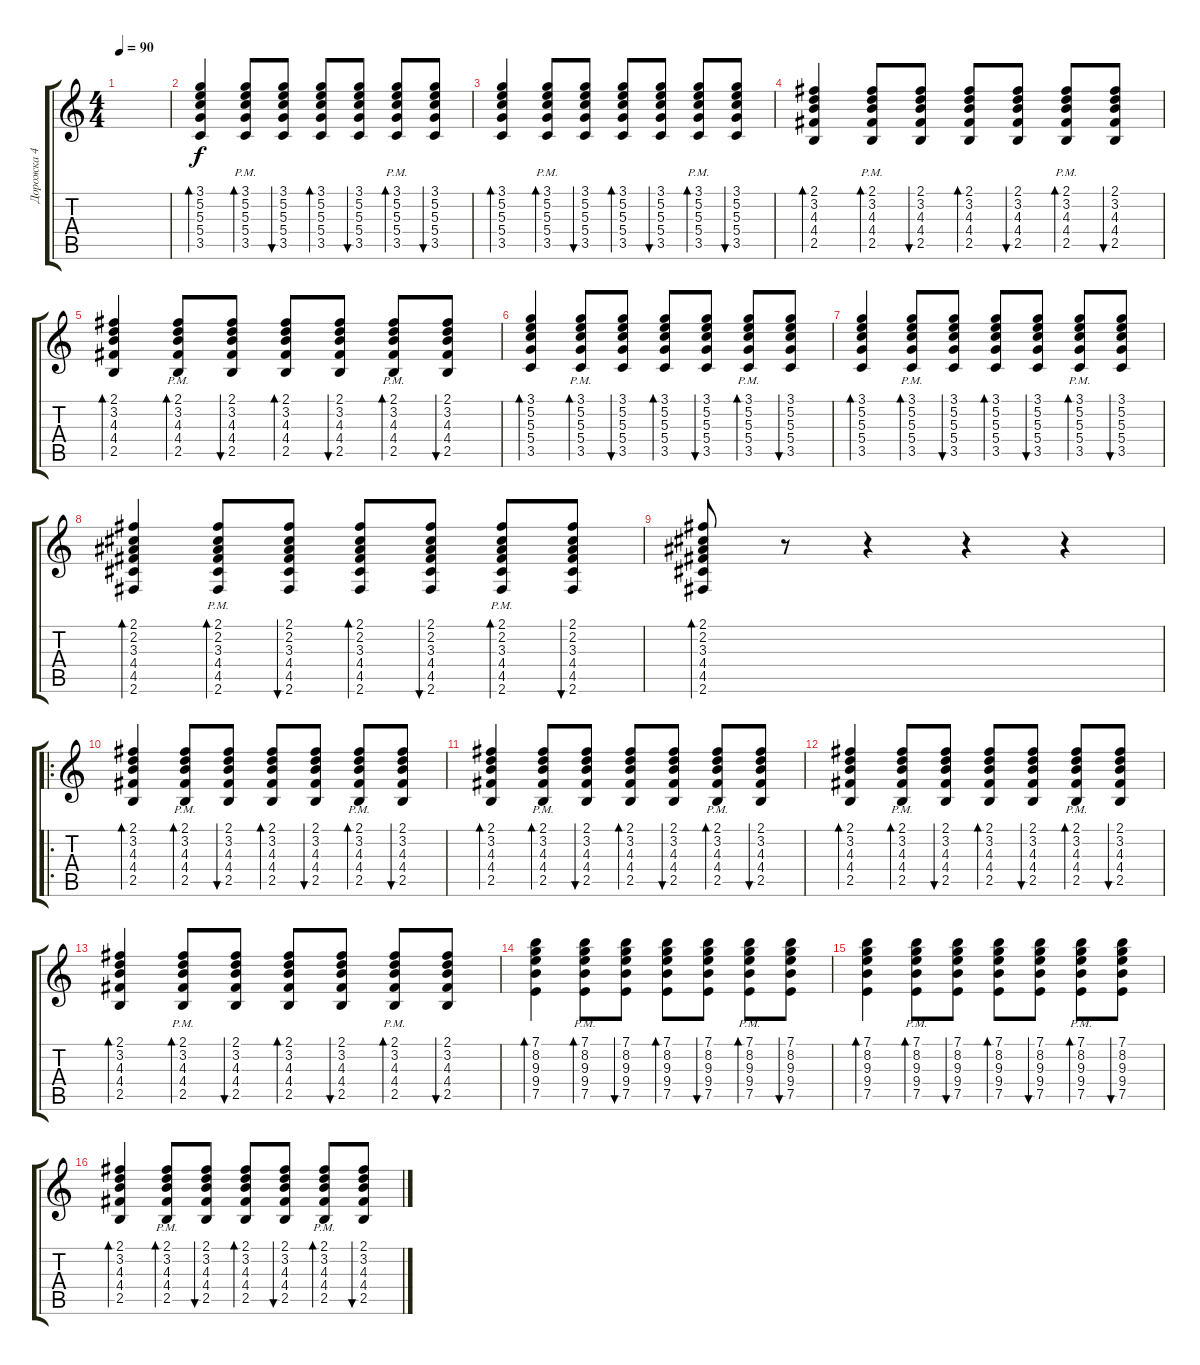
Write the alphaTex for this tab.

\track ("Дорожка 4" "Дорожка 4") {instrument acousticguitarsteel}
\staff {score tabs}
\tuning (E4 B3 G3 D3 A2 E2) {hide}
\ts (4 4)
\tempo 90
\clef g2
\ks c
|
(3.1 5.2 5.3 5.4 3.5).4{bd 60} (3.1{pm} 5.2{pm} 5.3{pm} 5.4{pm} 3.5{pm}).8{bd 60} (3.1 5.2 5.3 5.4 3.5).8{bu 60} (3.1 5.2 5.3 5.4 3.5).8{bd 60} (3.1 5.2 5.3 5.4 3.5).8{bu 60} (3.1{pm} 5.2{pm} 5.3{pm} 5.4{pm} 3.5{pm}).8{bd 60} (3.1 5.2 5.3 5.4 3.5).8{bu 60} |
(3.1 5.2 5.3 5.4 3.5).4{bd 60} (3.1{pm} 5.2{pm} 5.3{pm} 5.4{pm} 3.5{pm}).8{bd 60} (3.1 5.2 5.3 5.4 3.5).8{bu 60} (3.1 5.2 5.3 5.4 3.5).8{bd 60} (3.1 5.2 5.3 5.4 3.5).8{bu 60} (3.1{pm} 5.2{pm} 5.3{pm} 5.4{pm} 3.5{pm}).8{bd 60} (3.1 5.2 5.3 5.4 3.5).8{bu 60} |
(2.1 3.2 4.3 4.4 2.5).4{bd 60} (2.1{pm} 3.2{pm} 4.3{pm} 4.4{pm} 2.5{pm}).8{bd 60} (2.1 3.2 4.3 4.4 2.5).8{bu 60} (2.1 3.2 4.3 4.4 2.5).8{bd 60} (2.1 3.2 4.3 4.4 2.5).8{bu 60} (2.1{pm} 3.2{pm} 4.3{pm} 4.4{pm} 2.5{pm}).8{bd 60} (2.1 3.2 4.3 4.4 2.5).8{bu 60} |
(2.1 3.2 4.3 4.4 2.5).4{bd 60} (2.1{pm} 3.2{pm} 4.3{pm} 4.4{pm} 2.5{pm}).8{bd 60} (2.1 3.2 4.3 4.4 2.5).8{bu 60} (2.1 3.2 4.3 4.4 2.5).8{bd 60} (2.1 3.2 4.3 4.4 2.5).8{bu 60} (2.1{pm} 3.2{pm} 4.3{pm} 4.4{pm} 2.5{pm}).8{bd 60} (2.1 3.2 4.3 4.4 2.5).8{bu 60} |
(3.1 5.2 5.3 5.4 3.5).4{bd 60} (3.1{pm} 5.2{pm} 5.3{pm} 5.4{pm} 3.5{pm}).8{bd 60} (3.1 5.2 5.3 5.4 3.5).8{bu 60} (3.1 5.2 5.3 5.4 3.5).8{bd 60} (3.1 5.2 5.3 5.4 3.5).8{bu 60} (3.1{pm} 5.2{pm} 5.3{pm} 5.4{pm} 3.5{pm}).8{bd 60} (3.1 5.2 5.3 5.4 3.5).8{bu 60} |
(3.1 5.2 5.3 5.4 3.5).4{bd 60} (3.1{pm} 5.2{pm} 5.3{pm} 5.4{pm} 3.5{pm}).8{bd 60} (3.1 5.2 5.3 5.4 3.5).8{bu 60} (3.1 5.2 5.3 5.4 3.5).8{bd 60} (3.1 5.2 5.3 5.4 3.5).8{bu 60} (3.1{pm} 5.2{pm} 5.3{pm} 5.4{pm} 3.5{pm}).8{bd 60} (3.1 5.2 5.3 5.4 3.5).8{bu 60} |
(2.1 2.2 3.3 4.4 4.5 2.6).4{bd 60} (2.1{pm} 2.2{pm} 3.3{pm} 4.4{pm} 4.5{pm} 2.6).8{bd 60} (2.1 2.2 3.3 4.4 4.5 2.6).8{bu 60} (2.1 2.2 3.3 4.4 4.5 2.6).8{bd 60} (2.1 2.2 3.3 4.4 4.5 2.6).8{bu 60} (2.1{pm} 2.2{pm} 3.3{pm} 4.4{pm} 4.5{pm} 2.6).8{bd 60} (2.1 2.2 3.3 4.4 4.5 2.6).8{bu 60} |
(2.1 2.2 3.3 4.4 4.5 2.6).8{bd 60} r.8 r.4 r.4 r.4 |
\ro
(2.1 3.2 4.3 4.4 2.5).4{bd 60} (2.1{pm} 3.2{pm} 4.3{pm} 4.4{pm} 2.5{pm}).8{bd 60} (2.1 3.2 4.3 4.4 2.5).8{bu 60} (2.1 3.2 4.3 4.4 2.5).8{bd 60} (2.1 3.2 4.3 4.4 2.5).8{bu 60} (2.1{pm} 3.2{pm} 4.3{pm} 4.4{pm} 2.5{pm}).8{bd 60} (2.1 3.2 4.3 4.4 2.5).8{bu 60} |
(2.1 3.2 4.3 4.4 2.5).4{bd 60} (2.1{pm} 3.2{pm} 4.3{pm} 4.4{pm} 2.5{pm}).8{bd 60} (2.1 3.2 4.3 4.4 2.5).8{bu 60} (2.1 3.2 4.3 4.4 2.5).8{bd 60} (2.1 3.2 4.3 4.4 2.5).8{bu 60} (2.1{pm} 3.2{pm} 4.3{pm} 4.4{pm} 2.5{pm}).8{bd 60} (2.1 3.2 4.3 4.4 2.5).8{bu 60} |
(2.1 3.2 4.3 4.4 2.5).4{bd 60} (2.1{pm} 3.2{pm} 4.3{pm} 4.4{pm} 2.5{pm}).8{bd 60} (2.1 3.2 4.3 4.4 2.5).8{bu 60} (2.1 3.2 4.3 4.4 2.5).8{bd 60} (2.1 3.2 4.3 4.4 2.5).8{bu 60} (2.1{pm} 3.2{pm} 4.3{pm} 4.4{pm} 2.5{pm}).8{bd 60} (2.1 3.2 4.3 4.4 2.5).8{bu 60} |
(2.1 3.2 4.3 4.4 2.5).4{bd 60} (2.1{pm} 3.2{pm} 4.3{pm} 4.4{pm} 2.5{pm}).8{bd 60} (2.1 3.2 4.3 4.4 2.5).8{bu 60} (2.1 3.2 4.3 4.4 2.5).8{bd 60} (2.1 3.2 4.3 4.4 2.5).8{bu 60} (2.1{pm} 3.2{pm} 4.3{pm} 4.4{pm} 2.5{pm}).8{bd 60} (2.1 3.2 4.3 4.4 2.5).8{bu 60} |
(7.1 8.2 9.3 9.4 7.5).4{bd 60} (7.1{pm} 8.2{pm} 9.3{pm} 9.4{pm} 7.5{pm}).8{bd 60} (7.1 8.2 9.3 9.4 7.5).8{bu 60} (7.1 8.2 9.3 9.4 7.5).8{bd 60} (7.1 8.2 9.3 9.4 7.5).8{bu 60} (7.1{pm} 8.2{pm} 9.3{pm} 9.4{pm} 7.5{pm}).8{bd 60} (7.1 8.2 9.3 9.4 7.5).8{bu 60} |
(7.1 8.2 9.3 9.4 7.5).4{bd 60} (7.1{pm} 8.2{pm} 9.3{pm} 9.4{pm} 7.5{pm}).8{bd 60} (7.1 8.2 9.3 9.4 7.5).8{bu 60} (7.1 8.2 9.3 9.4 7.5).8{bd 60} (7.1 8.2 9.3 9.4 7.5).8{bu 60} (7.1{pm} 8.2{pm} 9.3{pm} 9.4{pm} 7.5{pm}).8{bd 60} (7.1 8.2 9.3 9.4 7.5).8{bu 60} |
(2.1 3.2 4.3 4.4 2.5).4{bd 60} (2.1{pm} 3.2{pm} 4.3{pm} 4.4{pm} 2.5{pm}).8{bd 60} (2.1 3.2 4.3 4.4 2.5).8{bu 60} (2.1 3.2 4.3 4.4 2.5).8{bd 60} (2.1 3.2 4.3 4.4 2.5).8{bu 60} (2.1{pm} 3.2{pm} 4.3{pm} 4.4{pm} 2.5{pm}).8{bd 60} (2.1 3.2 4.3 4.4 2.5).8{bu 60}
